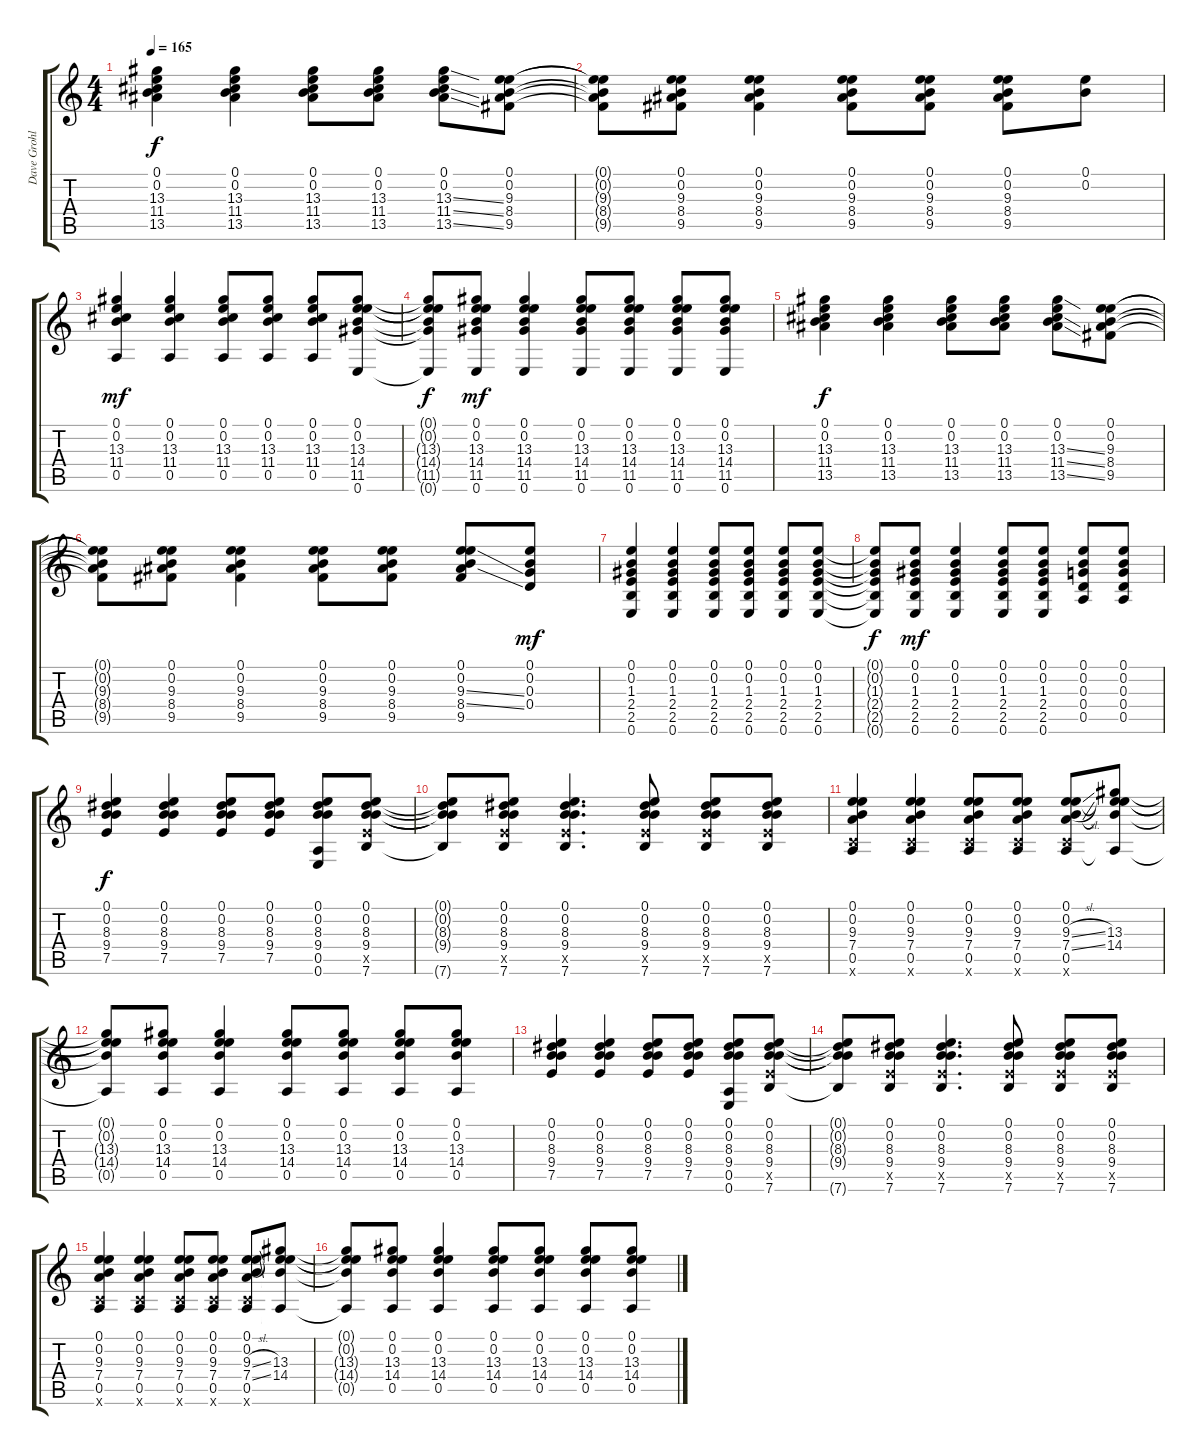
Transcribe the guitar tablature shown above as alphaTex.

\track ("Dave Grohl - Rhythm Guitar [Left)" "Dave Grohl") {instrument acousticguitarsteel}
\staff {score tabs}
\tuning (E4 B3 G3 D3 A2 E2) {hide}
\ts (4 4)
\tempo 165
\clef g2
\ks c
(0.1 0.2 13.3 11.4 13.5).4{dy f} (0.1 0.2 13.3 11.4 13.5).4 (0.1 0.2 13.3 11.4 13.5).8 (0.1 0.2 13.3 11.4 13.5).8 (0.1 0.2 13.3{ss} 11.4{ss} 13.5{ss}).8 (0.1 0.2 9.3 8.4 9.5).8 |
(0.1{t} 0.2{t} 9.3{t} 8.4{t} 9.5{t}).8 (0.1 0.2 9.3 8.4 9.5).8 (0.1 0.2 9.3 8.4 9.5).4 (0.1 0.2 9.3 8.4 9.5).8 (0.1 0.2 9.3 8.4 9.5).8 (0.1 0.2 9.3 8.4 9.5).8 (0.1 0.2).8 |
(0.1 0.2 13.3 11.4 0.5).4{dy mf} (0.1 0.2 13.3 11.4 0.5).4 (0.1 0.2 13.3 11.4 0.5).8 (0.1 0.2 13.3 11.4 0.5).8 (0.1 0.2 13.3 11.4 0.5).8 (0.1 0.2 13.3 14.4 11.5 0.6).8 |
(0.1{t} 0.2{t} 13.3{t} 14.4{t} 11.5{t} 0.6{t}).8{dy f} (0.1 0.2 13.3 14.4 11.5 0.6).8{dy mf} (0.1 0.2 13.3 14.4 11.5 0.6).4 (0.1 0.2 13.3 14.4 11.5 0.6).8 (0.1 0.2 13.3 14.4 11.5 0.6).8 (0.1 0.2 13.3 14.4 11.5 0.6).8 (0.1 0.2 13.3 14.4 11.5 0.6).8 |
(0.1 0.2 13.3 11.4 13.5).4{dy f} (0.1 0.2 13.3 11.4 13.5).4 (0.1 0.2 13.3 11.4 13.5).8 (0.1 0.2 13.3 11.4 13.5).8 (0.1 0.2 13.3{ss} 11.4{ss} 13.5{ss}).8 (0.1 0.2 9.3 8.4 9.5).8 |
(0.1{t} 0.2{t} 9.3{t} 8.4{t} 9.5{t}).8 (0.1 0.2 9.3 8.4 9.5).8 (0.1 0.2 9.3 8.4 9.5).4 (0.1 0.2 9.3 8.4 9.5).8 (0.1 0.2 9.3 8.4 9.5).8 (0.1 0.2 9.3{ss} 8.4{ss} 9.5).8 (0.1 0.2 0.3 0.4).8{dy mf} |
(0.1 0.2 1.3 2.4 2.5 0.6).4 (0.1 0.2 1.3 2.4 2.5 0.6).4 (0.1 0.2 1.3 2.4 2.5 0.6).8 (0.1 0.2 1.3 2.4 2.5 0.6).8 (0.1 0.2 1.3 2.4 2.5 0.6).8 (0.1 0.2 1.3 2.4 2.5 0.6).8 |
(0.1{t} 0.2{t} 1.3{t} 2.4{t} 2.5{t} 0.6{t}).8{dy f} (0.1 0.2 1.3 2.4 2.5 0.6).8{dy mf} (0.1 0.2 1.3 2.4 2.5 0.6).4 (0.1 0.2 1.3 2.4 2.5 0.6).8 (0.1 0.2 1.3 2.4 2.5 0.6).8 (0.1 0.2 0.3 0.4 0.5).8 (0.1 0.2 0.3 0.4 0.5).8 |
(0.1 0.2 8.3 9.4 7.5).4{dy f} (0.1 0.2 8.3 9.4 7.5).4 (0.1 0.2 8.3 9.4 7.5).8 (0.1 0.2 8.3 9.4 7.5).8 (0.1 0.2 8.3 9.4 0.5 0.6).8 (0.1 0.2 8.3 9.4 7.5{x} 7.6).8 |
(0.1{t} 0.2{t} 8.3{t} 9.4{t} 7.6{t}).8 (0.1 0.2 8.3 9.4 7.5{x} 7.6).8 (0.1 0.2 8.3 9.4 7.5{x} 7.6).4{d} (0.1 0.2 8.3 9.4 7.5{x} 7.6).8 (0.1 0.2 8.3 9.4 7.5{x} 7.6).8 (0.1 0.2 8.3 9.4 7.5{x} 7.6).8 |
(0.1 0.2 9.3 7.4 0.5 8.6{x}).4 (0.1 0.2 9.3 7.4 0.5 8.6{x}).4 (0.1 0.2 9.3 7.4 0.5 8.6{x}).8 (0.1 0.2 9.3 7.4 0.5 8.6{x}).8 (0.1 0.2 9.3{sl} 7.4{sl} 0.5 8.6{x}).8 (0.1{t} 0.2{t} 13.3 14.4 0.5{t}).8 |
(0.1{t} 0.2{t} 13.3{t} 14.4{t} 0.5{t}).8 (0.1 0.2 13.3 14.4 0.5).8 (0.1 0.2 13.3 14.4 0.5).4 (0.1 0.2 13.3 14.4 0.5).8 (0.1 0.2 13.3 14.4 0.5).8 (0.1 0.2 13.3 14.4 0.5).8 (0.1 0.2 13.3 14.4 0.5).8 |
(0.1 0.2 8.3 9.4 7.5).4 (0.1 0.2 8.3 9.4 7.5).4 (0.1 0.2 8.3 9.4 7.5).8 (0.1 0.2 8.3 9.4 7.5).8 (0.1 0.2 8.3 9.4 0.5 0.6).8 (0.1 0.2 8.3 9.4 7.5{x} 7.6).8 |
(0.1{t} 0.2{t} 8.3{t} 9.4{t} 7.6{t}).8 (0.1 0.2 8.3 9.4 7.5{x} 7.6).8 (0.1 0.2 8.3 9.4 7.5{x} 7.6).4{d} (0.1 0.2 8.3 9.4 7.5{x} 7.6).8 (0.1 0.2 8.3 9.4 7.5{x} 7.6).8 (0.1 0.2 8.3 9.4 7.5{x} 7.6).8 |
(0.1 0.2 9.3 7.4 0.5 8.6{x}).4 (0.1 0.2 9.3 7.4 0.5 8.6{x}).4 (0.1 0.2 9.3 7.4 0.5 8.6{x}).8 (0.1 0.2 9.3 7.4 0.5 8.6{x}).8 (0.1 0.2 9.3{sl} 7.4{sl} 0.5 8.6{x}).8 (0.1{t} 0.2{t} 13.3 14.4 0.5{t}).8 |
(0.1{t} 0.2{t} 13.3{t} 14.4{t} 0.5{t}).8 (0.1 0.2 13.3 14.4 0.5).8 (0.1 0.2 13.3 14.4 0.5).4 (0.1 0.2 13.3 14.4 0.5).8 (0.1 0.2 13.3 14.4 0.5).8 (0.1 0.2 13.3 14.4 0.5).8 (0.1 0.2 13.3 14.4 0.5).8
